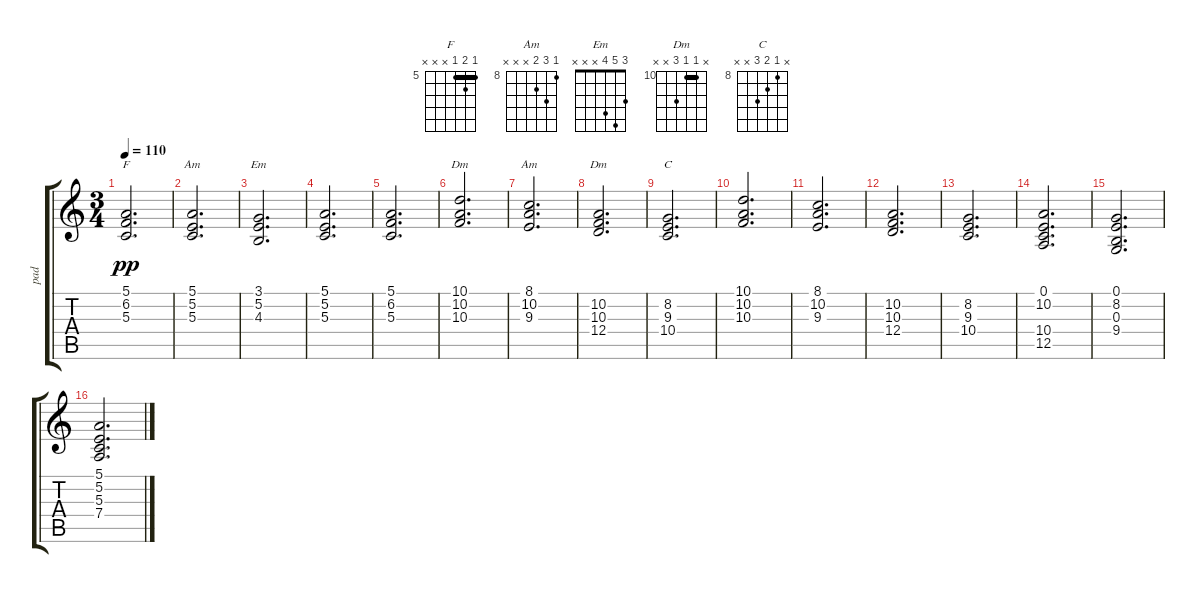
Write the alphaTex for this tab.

\track ("pad" "pad") {instrument pad2warm}
\staff {score tabs}
\tuning (E4 B3 G3 D3 A2 E2) {hide}
\chord ("F" 5 6 5 x x x) {firstfret 5 barre 5}
\chord ("Am" 5 5 5 x x x) {barre 5}
\chord ("Em" 3 5 4 x x x)
\chord ("Dm" 10 10 10 x x x) {firstfret 10 barre 10}
\chord ("Am" 8 10 9 x x x) {firstfret 8}
\chord ("Dm" x 10 10 12 x x) {firstfret 10 barre 10}
\chord ("C" x 8 9 10 x x) {firstfret 8}
\ts (3 4)
\tempo 110
\clef g2
\ks c
(5.1 6.2 5.3).2{d ch "F" dy pp} |
(5.1 5.2 5.3).2{d ch "Am"} |
(3.1 5.2 4.3).2{d ch "Em"} |
(5.1 5.2 5.3).2{d} |
(5.1 6.2 5.3).2{d} |
(10.1 10.2 10.3).2{d ch "Dm"} |
(8.1 10.2 9.3).2{d ch "Am"} |
(10.2 10.3 12.4).2{d ch "Dm"} |
(8.2 9.3 10.4).2{d ch "C"} |
(10.1 10.2 10.3).2{d} |
(8.1 10.2 9.3).2{d} |
(10.2 10.3 12.4).2{d} |
(8.2 9.3 10.4).2{d} |
(0.1 10.2 10.4 12.5).2{d volume 14} |
(0.1 8.2 0.3 9.4).2{d} |
(5.1 5.2 5.3 7.4).2{d}
